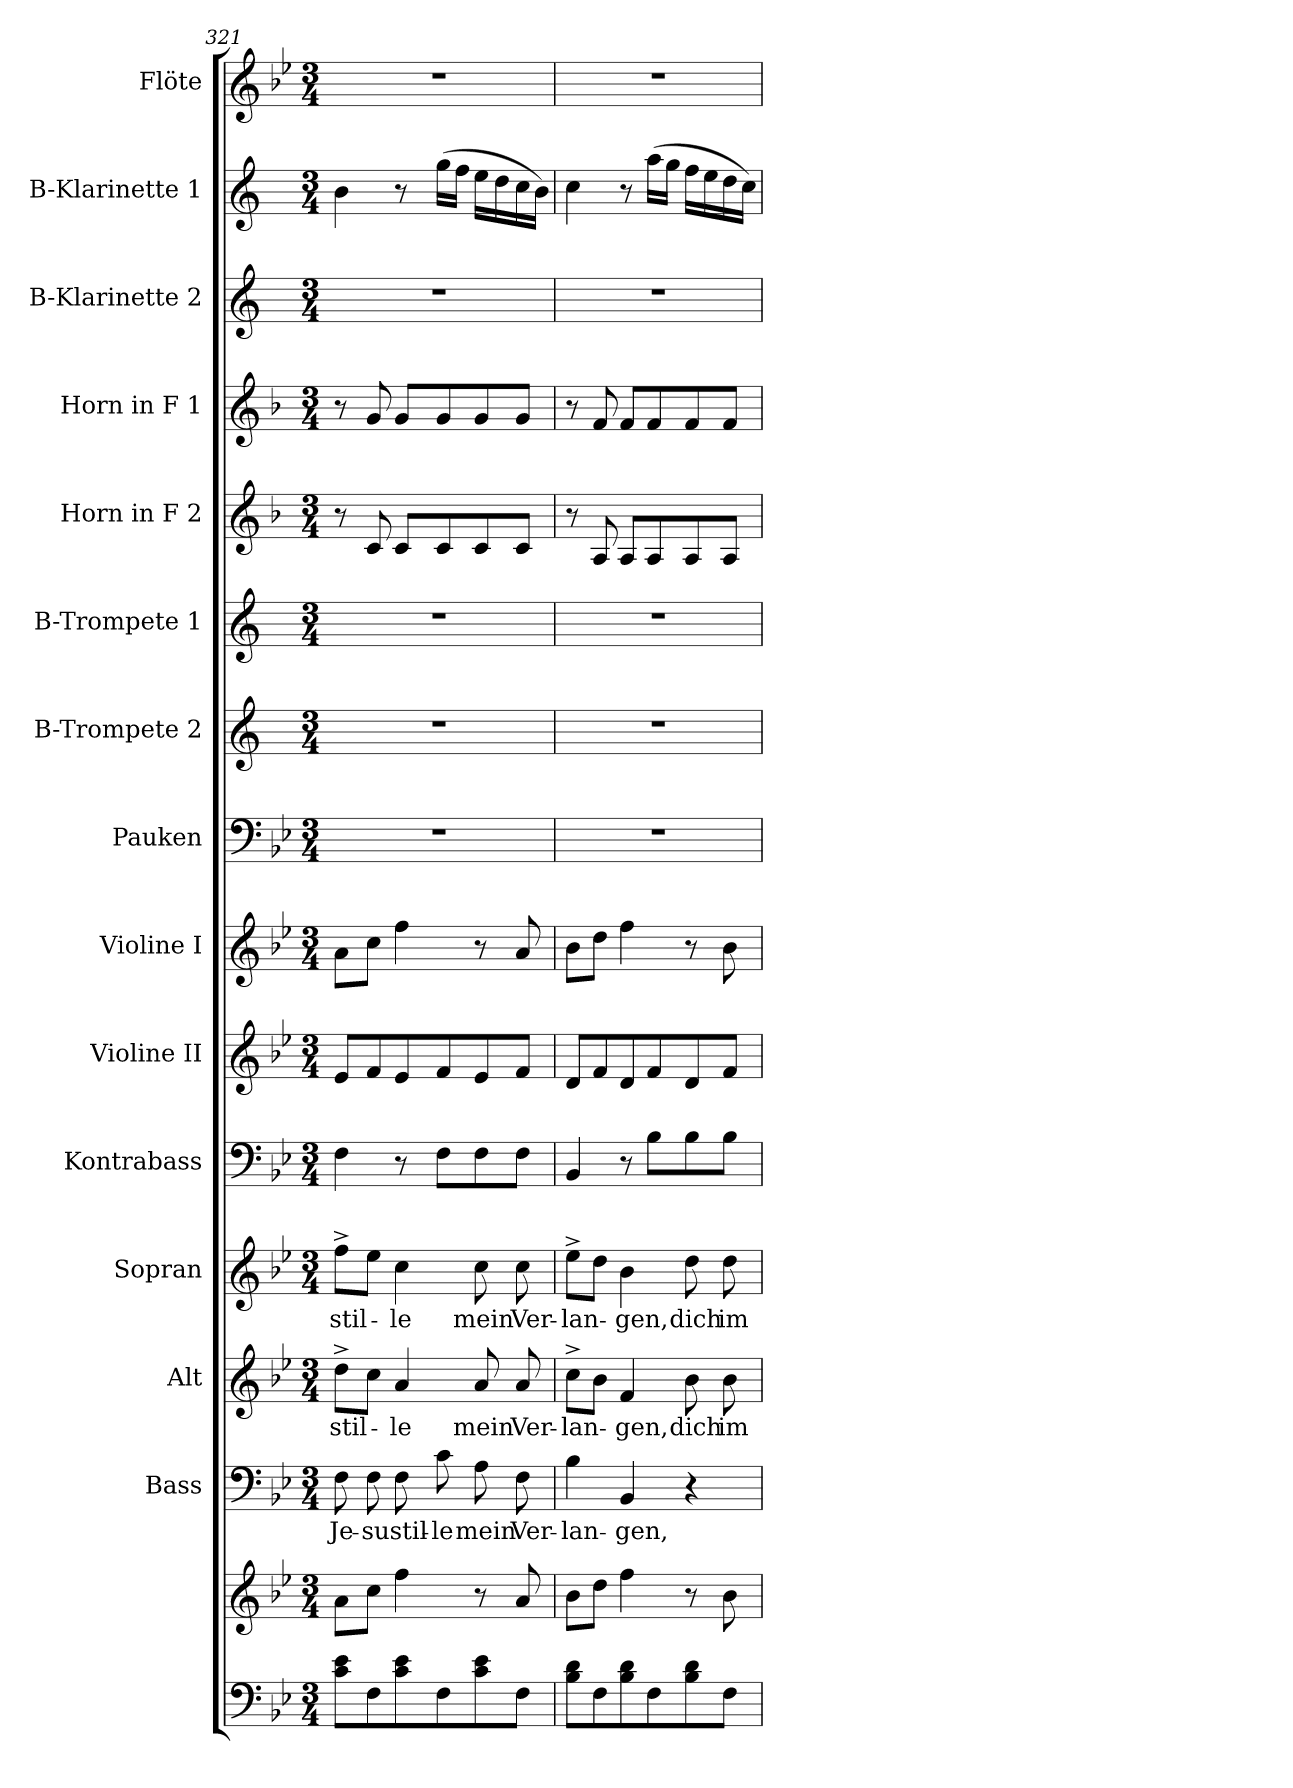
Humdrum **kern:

**kern	**kern	**kern	**text	**kern	**text	**kern	**text	**kern	**kern	**kern	**kern	**kern	**kern	**kern	**kern	**kern	**kern	**kern
*part15	*part15	*part14	*part14	*part13	*part13	*part12	*part12	*part11	*part10	*part9	*part8	*part7	*part6	*part5	*part4	*part3	*part2	*part1
*staff16	*staff15	*staff14	*staff14	*staff13	*staff13	*staff12	*staff12	*staff11	*staff10	*staff9	*staff8	*staff7	*staff6	*staff5	*staff4	*staff3	*staff2	*staff1
*	*	*I"Bass	*	*I"Alt	*	*I"Sopran	*	*I"Kontrabass	*I"Violine II	*I"Violine I	*I"Pauken	*I"B-Trompete 2	*I"B-Trompete 1	*I"Horn in F 2	*I"Horn in F 1	*I"B-Klarinette 2	*I"B-Klarinette 1	*I"Flöte
*	*	*I'B.	*	*I'A.	*	*I'S.	*	*I'Kb.	*I'Vl. II	*I'Vl. I	*I'Pk.	*I'B Trp. 2	*I'B Trp. 1	*	*	*I'B Kl. 2	*I'B Kl. 1	*I'Fl.
*clefF4	*clefG2	*clefF4	*	*clefG2	*	*clefG2	*	*clefF4	*clefG2	*clefG2	*clefF4	*clefG2	*clefG2	*clefG2	*clefG2	*clefG2	*clefG2	*clefG2
*	*	*	*	*	*	*	*	*ITrd7c12	*	*	*	*ITrd1c2	*ITrd1c2	*ITrd4c7	*ITrd4c7	*ITrd1c2	*ITrd1c2	*
*k[b-e-]	*k[b-e-]	*k[b-e-]	*	*k[b-e-]	*	*k[b-e-]	*	*k[b-e-]	*k[b-e-]	*k[b-e-]	*k[b-e-]	*k[b-e-]	*k[b-e-]	*k[b-e-]	*k[b-e-]	*k[b-e-]	*k[b-e-]	*k[b-e-]
*B-:	*B-:	*B-:	*	*B-:	*	*B-:	*	*B-:	*B-:	*B-:	*B-:	*B-:	*B-:	*B-:	*B-:	*B-:	*B-:	*B-:
*M3/4	*M3/4	*M3/4	*	*M3/4	*	*M3/4	*	*M3/4	*M3/4	*M3/4	*M3/4	*M3/4	*M3/4	*M3/4	*M3/4	*M3/4	*M3/4	*M3/4
=321	=321	=321	=321	=321	=321	=321	=321	=321	=321	=321	=321	=321	=321	=321	=321	=321	=321	=321
!	!	!	!LO:LY:b	!	!LO:LY:b	!	!LO:LY:b	!	!	!	!	!	!	!	!	!	!	!
8c\ 8e-\L	8a\L	8F\	Je-	8dd^>\L	stil-	8ff^>\L	stil-	4FF\	8e-/L	8a\L	2.r	2.r	2.r	8r	8r	2.r	4a\	2.r
!	!	!	!LO:LY:b	!	!	!	!	!	!	!	!	!	!	!	!	!	!	!
8F\	8cc\J	8F\	-su	8cc\J	.	8ee-\J	.	.	8f/	8cc\J	.	.	.	8F/	8c/	.	.	.
!	!	!	!LO:LY:b	!	!LO:LY:b	!	!LO:LY:b	!	!	!	!	!	!	!	!	!	!	!
8c\ 8e-\	4ff\	8F\	stil-	4a/	-le	4cc\	-le	8r	8e-/	4ff\	.	.	.	8F/L	8c/L	.	8r	.
!	!	!	!LO:LY:b	!	!	!	!	!	!	!	!	!	!	!	!	!	!	!
8F\	.	8c\	-le	.	.	.	.	8FF\L	8f/	.	.	.	.	8F/	8c/	.	(>16ff\LL	.
.	.	.	.	.	.	.	.	.	.	.	.	.	.	.	.	.	16ee-\JJ	.
!	!	!	!LO:LY:b	!	!LO:LY:b	!	!LO:LY:b	!	!	!	!	!	!	!	!	!	!	!
8c\ 8e-\	8r	8A\	mein	8a/	mein	8cc\	mein	8FF\	8e-/	8r	.	.	.	8F/	8c/	.	16dd\LL	.
.	.	.	.	.	.	.	.	.	.	.	.	.	.	.	.	.	16cc\	.
!	!	!	!LO:LY:b	!	!LO:LY:b	!	!LO:LY:b	!	!	!	!	!	!	!	!	!	!	!
8F\J	8a/	8F\	Ver-	8a/	Ver-	8cc\	Ver-	8FF\J	8f/J	8a/	.	.	.	8F/J	8c/J	.	16b-\	.
.	.	.	.	.	.	.	.	.	.	.	.	.	.	.	.	.	16a\JJ)	.
=322	=322	=322	=322	=322	=322	=322	=322	=322	=322	=322	=322	=322	=322	=322	=322	=322	=322	=322
!	!	!	!LO:LY:b	!	!LO:LY:b	!	!LO:LY:b	!	!	!	!	!	!	!	!	!	!	!
8B-\ 8d\L	8b-\L	4B-\	-lan-	8cc^>\L	-lan-	8ee-^>\L	-lan-	4BBB-/	8d/L	8b-\L	2.r	2.r	2.r	8r	8r	2.r	4b-\	2.r
8F\	8dd\J	.	.	8b-\J	.	8dd\J	.	.	8f/	8dd\J	.	.	.	8D/	8B-/	.	.	.
!	!	!	!LO:LY:b	!	!LO:LY:b	!	!LO:LY:b	!	!	!	!	!	!	!	!	!	!	!
8B-\ 8d\	4ff\	4BB-/	-gen,	4f/	-gen,	4b-\	-gen,	8r	8d/	4ff\	.	.	.	8D/L	8B-/L	.	8r	.
8F\	.	.	.	.	.	.	.	8BB-\L	8f/	.	.	.	.	8D/	8B-/	.	(>16gg\LL	.
.	.	.	.	.	.	.	.	.	.	.	.	.	.	.	.	.	16ff\JJ	.
!	!	!	!	!	!LO:LY:b	!	!LO:LY:b	!	!	!	!	!	!	!	!	!	!	!
8B-\ 8d\	8r	4r	.	8b-\	dich	8dd\	dich	8BB-\	8d/	8r	.	.	.	8D/	8B-/	.	16ee-\LL	.
.	.	.	.	.	.	.	.	.	.	.	.	.	.	.	.	.	16dd\	.
!	!	!	!	!	!LO:LY:b	!	!LO:LY:b	!	!	!	!	!	!	!	!	!	!	!
8F\J	8b-\	.	.	8b-\	im	8dd\	im	8BB-\J	8f/J	8b-\	.	.	.	8D/J	8B-/J	.	16cc\	.
.	.	.	.	.	.	.	.	.	.	.	.	.	.	.	.	.	16b-\JJ)	.
=	=	=	=	=	=	=	=	=	=	=	=	=	=	=	=	=	=	=
*-	*-	*-	*-	*-	*-	*-	*-	*-	*-	*-	*-	*-	*-	*-	*-	*-	*-	*-
